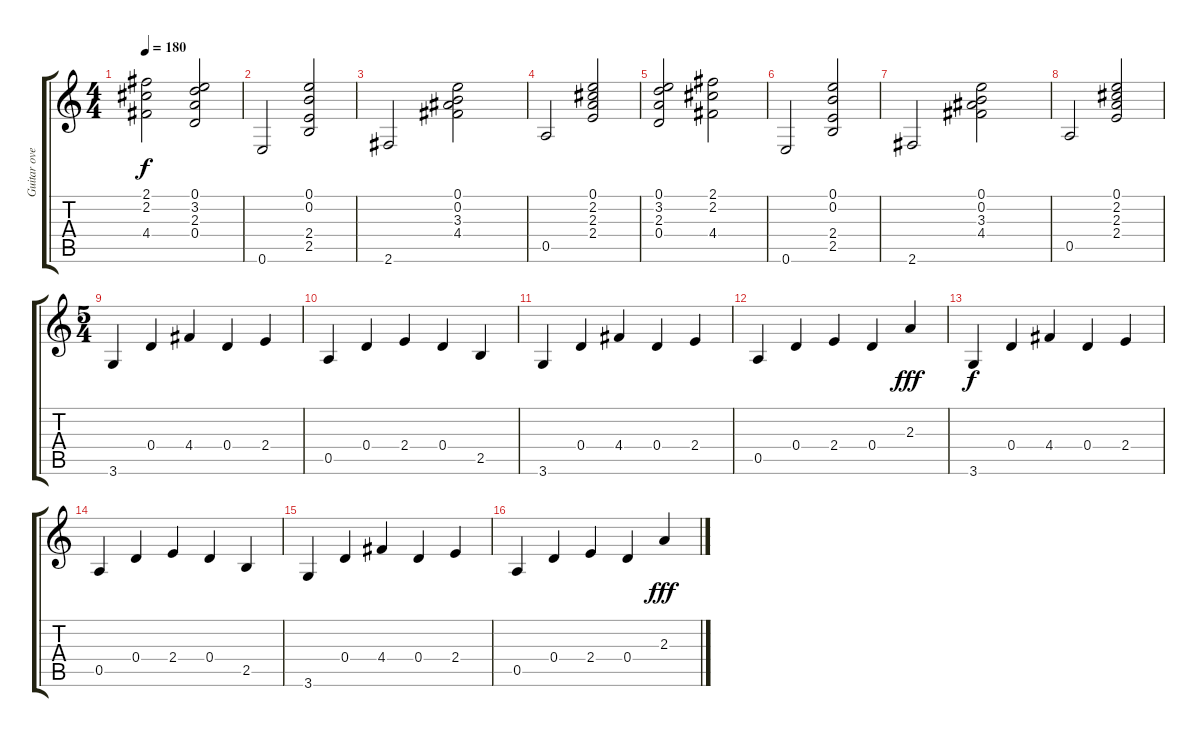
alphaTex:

\track ("Guitar overdrive" "Guitar ove") {instrument overdrivenguitar}
\staff {score tabs}
\tuning (E4 B3 G3 D3 A2 E2) {hide}
\ts (4 4)
\tempo 180
\clef g2
\ks c
(2.1 2.2 4.4).2{dy f} (0.1 3.2 2.3 0.4).2 |
0.6.2 (0.1 0.2 2.4 2.5).2 |
2.6.2 (0.1 0.2 3.3 4.4).2 |
0.5.2 (0.1 2.2 2.3 2.4).2 |
(0.1 3.2 2.3 0.4).2 (2.1 2.2 4.4).2 |
0.6.2 (0.1 0.2 2.4 2.5).2 |
2.6.2 (0.1 0.2 3.3 4.4).2 |
0.5.2 (0.1 2.2 2.3 2.4).2 |
\ts (5 4)
3.6.4 0.4.4 4.4.4 0.4.4 2.4.4 |
0.5.4 0.4.4 2.4.4 0.4.4 2.5.4 |
3.6.4 0.4.4 4.4.4 0.4.4 2.4.4 |
0.5.4 0.4.4 2.4.4 0.4.4 2.3.4{dy fff} |
3.6.4{dy f} 0.4.4 4.4.4 0.4.4 2.4.4 |
0.5.4 0.4.4 2.4.4 0.4.4 2.5.4 |
3.6.4 0.4.4 4.4.4 0.4.4 2.4.4 |
0.5.4 0.4.4 2.4.4 0.4.4 2.3.4{dy fff}
